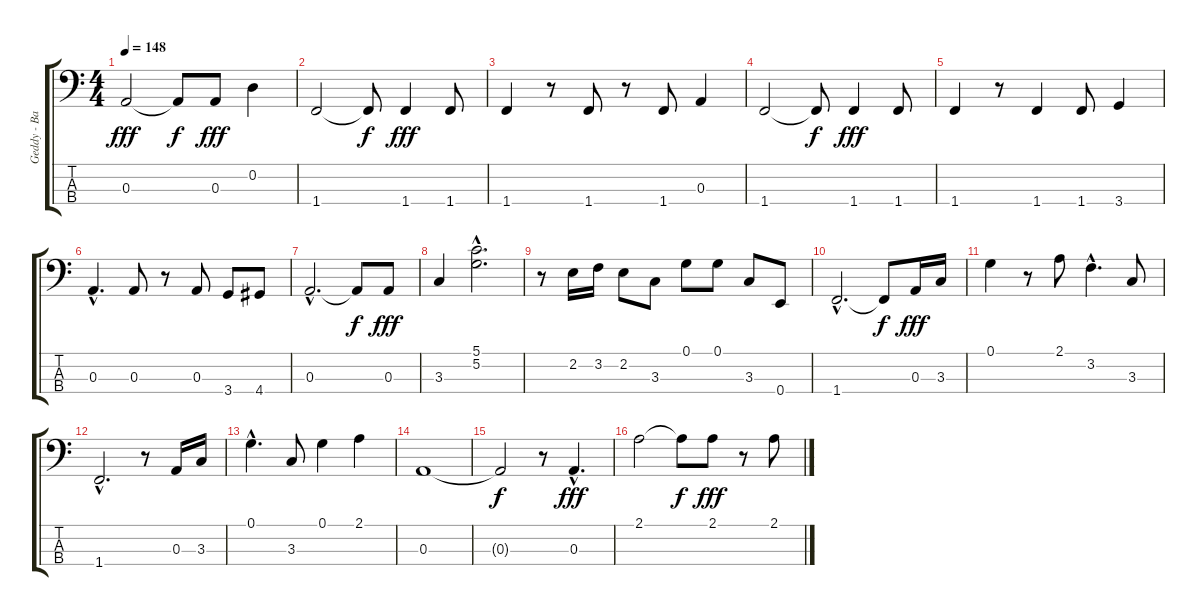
\track ("Geddy - Baixo" "Geddy - Ba") {instrument electricbassfinger}
\staff {score tabs}
\tuning (G2 D2 A1 E1) {hide}
\ts (4 4)
\tempo 148
\clef f4
\ks c
0.3.2{dy fff} 0.3{t}.8{dy f} 0.3.8{dy fff} 0.2.4 |
1.4.2 1.4{t}.8{dy f} 1.4.4{dy fff} 1.4.8 |
1.4.4 r.8 1.4.8 r.8 1.4.8 0.3.4 |
1.4.2 1.4{t}.8{dy f} 1.4.4{dy fff} 1.4.8 |
1.4.4 r.8 1.4.4 1.4.8 3.4.4 |
0.3{hac}.4{d} 0.3.8 r.8 0.3.8 3.4.8 4.4.8 |
0.3{hac}.2{d} 0.3{t}.8{dy f} 0.3.8{dy fff} |
3.3.4 (5.1{hac} 5.2{hac}).2{d} |
r.8 2.2.16 3.2.16 2.2.8 3.3.8 0.1.8 0.1.8 3.3.8 0.4.8 |
1.4{hac}.2{d} 1.4{t}.8{dy f} 0.3.16{dy fff} 3.3.16 |
0.1.4 r.8 2.1.8 3.2{hac}.4{d} 3.3.8 |
1.4{hac}.2{d} r.8 0.3.16 3.3.16 |
0.1{hac}.4{d} 3.3.8 0.1.4 2.1.4 |
0.3.1 |
0.3{t}.2{dy f} r.8 0.3{hac}.4{d dy fff} |
2.1.2 2.1{t}.8{dy f} 2.1.8{dy fff} r.8 2.1.8
